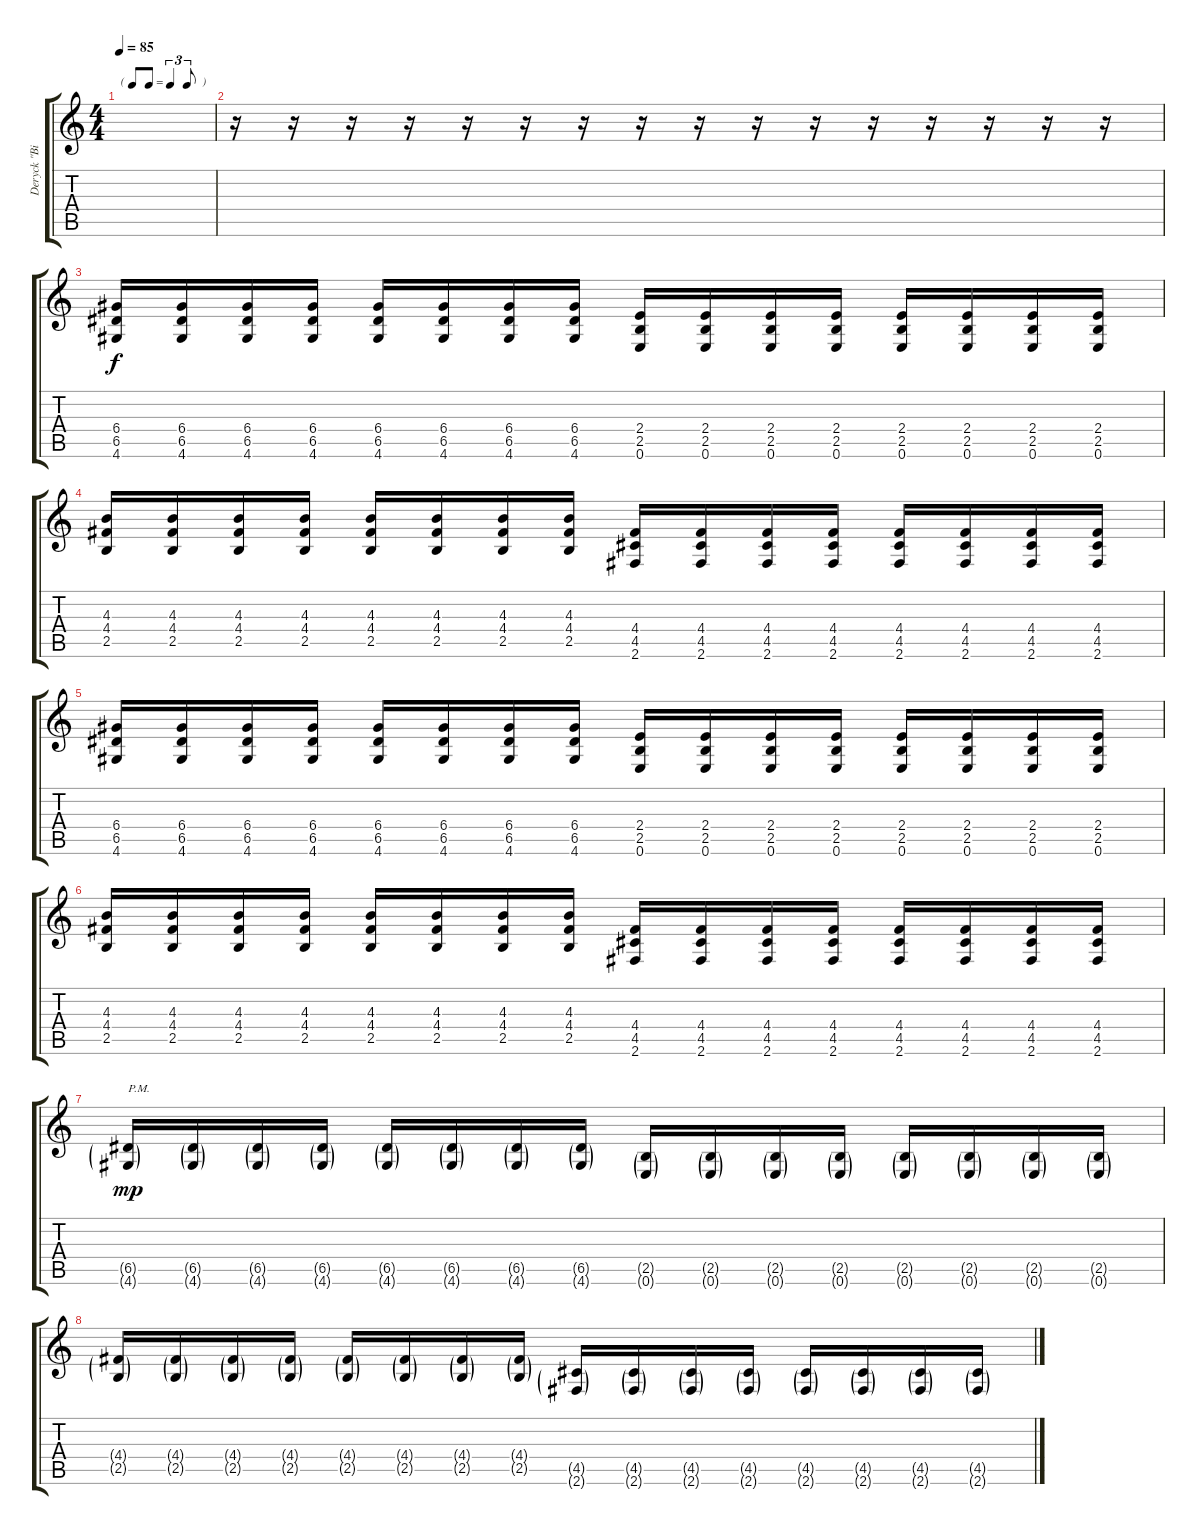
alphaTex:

\track ("Deryck \"Bizzy D\" Whibley" "Deryck \"Bi") {instrument distortionguitar}
\staff {score tabs}
\tuning (E4 B3 G3 D3 A2 E2) {hide}
\ts (4 4)
\tf triplet8th
\tempo 85
\clef g2
\ks c
|
r.16 r.16 r.16 r.16 r.16 r.16 r.16 r.16 r.16 r.16 r.16 r.16 r.16 r.16 r.16 r.16 |
(6.4 6.5 4.6).16 (6.4 6.5 4.6).16 (6.4 6.5 4.6).16 (6.4 6.5 4.6).16 (6.4 6.5 4.6).16 (6.4 6.5 4.6).16 (6.4 6.5 4.6).16 (6.4 6.5 4.6).16 (2.4 2.5 0.6).16 (2.4 2.5 0.6).16 (2.4 2.5 0.6).16 (2.4 2.5 0.6).16 (2.4 2.5 0.6).16 (2.4 2.5 0.6).16 (2.4 2.5 0.6).16 (2.4 2.5 0.6).16 |
(4.3 4.4 2.5).16 (4.3 4.4 2.5).16 (4.3 4.4 2.5).16 (4.3 4.4 2.5).16 (4.3 4.4 2.5).16 (4.3 4.4 2.5).16 (4.3 4.4 2.5).16 (4.3 4.4 2.5).16 (4.4 4.5 2.6).16 (4.4 4.5 2.6).16 (4.4 4.5 2.6).16 (4.4 4.5 2.6).16 (4.4 4.5 2.6).16 (4.4 4.5 2.6).16 (4.4 4.5 2.6).16 (4.4 4.5 2.6).16 |
(6.4 6.5 4.6).16 (6.4 6.5 4.6).16 (6.4 6.5 4.6).16 (6.4 6.5 4.6).16 (6.4 6.5 4.6).16 (6.4 6.5 4.6).16 (6.4 6.5 4.6).16 (6.4 6.5 4.6).16 (2.4 2.5 0.6).16 (2.4 2.5 0.6).16 (2.4 2.5 0.6).16 (2.4 2.5 0.6).16 (2.4 2.5 0.6).16 (2.4 2.5 0.6).16 (2.4 2.5 0.6).16 (2.4 2.5 0.6).16 |
(4.3 4.4 2.5).16 (4.3 4.4 2.5).16 (4.3 4.4 2.5).16 (4.3 4.4 2.5).16 (4.3 4.4 2.5).16 (4.3 4.4 2.5).16 (4.3 4.4 2.5).16 (4.3 4.4 2.5).16 (4.4 4.5 2.6).16 (4.4 4.5 2.6).16 (4.4 4.5 2.6).16 (4.4 4.5 2.6).16 (4.4 4.5 2.6).16 (4.4 4.5 2.6).16 (4.4 4.5 2.6).16 (4.4 4.5 2.6).16 |
(6.5{g} 4.6{g}).16{txt "P.M." dy mp} (6.5{g} 4.6{g}).16 (6.5{g} 4.6{g}).16 (6.5{g} 4.6{g}).16 (6.5{g} 4.6{g}).16 (6.5{g} 4.6{g}).16 (6.5{g} 4.6{g}).16 (6.5{g} 4.6{g}).16 (2.5{g} 0.6{g}).16 (2.5{g} 0.6{g}).16 (2.5{g} 0.6{g}).16 (2.5{g} 0.6{g}).16 (2.5{g} 0.6{g}).16 (2.5{g} 0.6{g}).16 (2.5{g} 0.6{g}).16 (2.5{g} 0.6{g}).16 |
(4.4{g} 2.5{g}).16 (4.4{g} 2.5{g}).16 (4.4{g} 2.5{g}).16 (4.4{g} 2.5{g}).16 (4.4{g} 2.5{g}).16 (4.4{g} 2.5{g}).16 (4.4{g} 2.5{g}).16 (4.4{g} 2.5{g}).16 (4.5{g} 2.6{g}).16 (4.5{g} 2.6{g}).16 (4.5{g} 2.6{g}).16 (4.5{g} 2.6{g}).16 (4.5{g} 2.6{g}).16 (4.5{g} 2.6{g}).16 (4.5{g} 2.6{g}).16 (4.5{g} 2.6{g}).16
